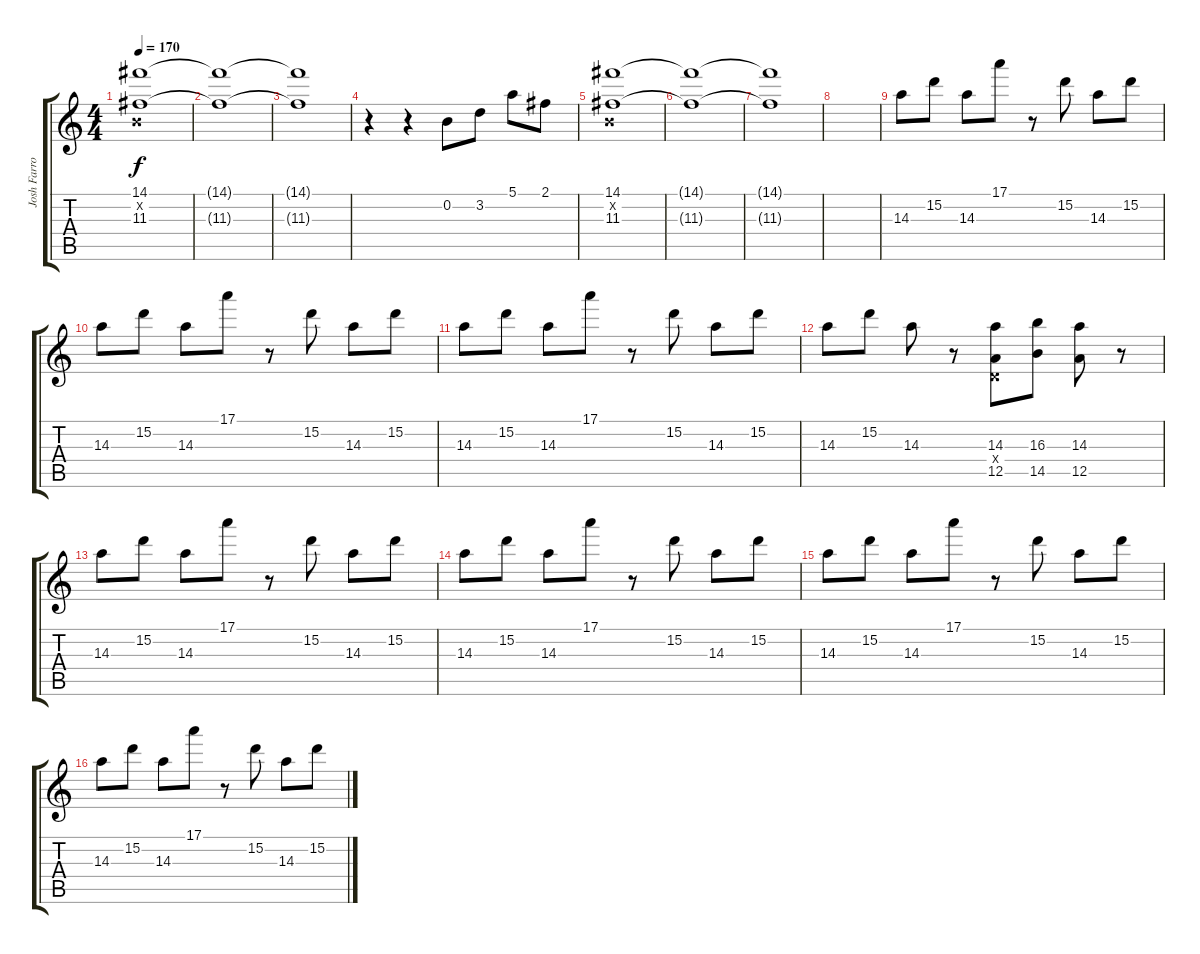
\track ("Josh Farro Lead" "Josh Farro") {instrument overdrivenguitar}
\staff {score tabs}
\tuning (E4 B3 G3 D3 A2 D2) {hide}
\ts (4 4)
\tempo 170
\clef g2
\ks c
(14.1 0.2{x} 11.3).1{dy f} |
(14.1{t} 11.3{t}).1 |
(14.1{t} 11.3{t}).1 |
r.4 r.4 0.2.8 3.2.8 5.1.8 2.1.8 |
(14.1 0.2{x} 11.3).1 |
(14.1{t} 11.3{t}).1 |
(14.1{t} 11.3{t}).1 |
|
14.3.8 15.2.8 14.3.8 17.1.8 r.8 15.2.8 14.3.8 15.2.8 |
14.3.8 15.2.8 14.3.8 17.1.8 r.8 15.2.8 14.3.8 15.2.8 |
14.3.8 15.2.8 14.3.8 17.1.8 r.8 15.2.8 14.3.8 15.2.8 |
14.3.8 15.2.8 14.3.8 r.8 (14.3 0.4{x} 12.5).8 (16.3 14.5).8 (14.3 12.5).8 r.8 |
14.3.8 15.2.8 14.3.8 17.1.8 r.8 15.2.8 14.3.8 15.2.8 |
14.3.8 15.2.8 14.3.8 17.1.8 r.8 15.2.8 14.3.8 15.2.8 |
14.3.8 15.2.8 14.3.8 17.1.8 r.8 15.2.8 14.3.8 15.2.8 |
14.3.8 15.2.8 14.3.8 17.1.8 r.8 15.2.8 14.3.8 15.2.8
